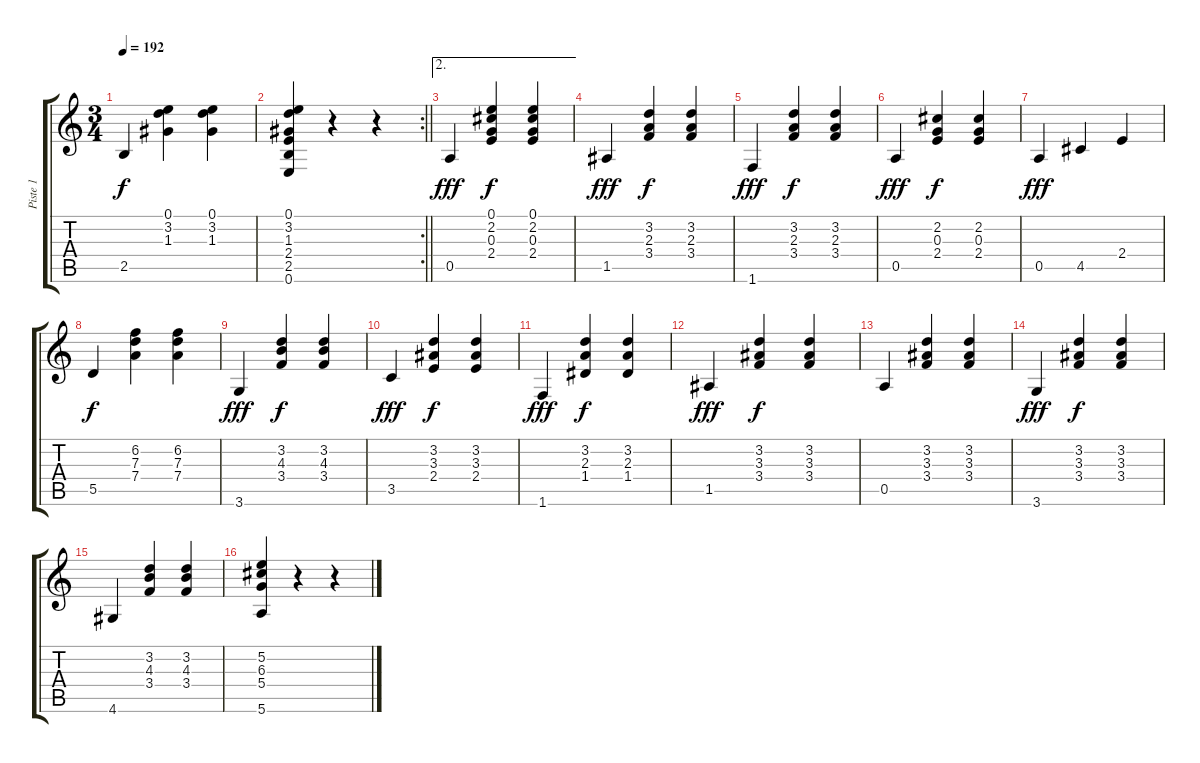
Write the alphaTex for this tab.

\track ("Piste 1" "Piste 1") {instrument acousticguitarnylon}
\staff {score tabs}
\tuning (E4 B3 G3 D3 A2 E2) {hide}
\ts (3 4)
\tempo 192
\clef g2
\ks c
2.5.4{dy f} (0.1 3.2 1.3).4 (0.1 3.2 1.3).4 |
\rc 2
\barLineRight lightlight
(0.1 3.2 1.3 2.4 2.5 0.6).4 r.4 r.4 |
\ae 2
0.5.4{dy fff} (0.1 2.2 0.3 2.4).4{dy f} (0.1 2.2 0.3 2.4).4 |
1.5.4{dy fff} (3.2 2.3 3.4).4{dy f} (3.2 2.3 3.4).4 |
1.6.4{dy fff} (3.2 2.3 3.4).4{dy f} (3.2 2.3 3.4).4 |
0.5.4{dy fff} (2.2 0.3 2.4).4{dy f} (2.2 0.3 2.4).4 |
0.5.4{dy fff} 4.5.4 2.4.4 |
5.5.4{dy f} (6.2 7.3 7.4).4 (6.2 7.3 7.4).4 |
3.6.4{dy fff} (3.2 4.3 3.4).4{dy f} (3.2 4.3 3.4).4 |
3.5.4{dy fff} (3.2 3.3 2.4).4{dy f} (3.2 3.3 2.4).4 |
1.6.4{dy fff} (3.2 2.3 1.4).4{dy f} (3.2 2.3 1.4).4 |
1.5.4{dy fff} (3.2 3.3 3.4).4{dy f} (3.2 3.3 3.4).4 |
0.5.4 (3.2 3.3 3.4).4 (3.2 3.3 3.4).4 |
3.6.4{dy fff} (3.2 3.3 3.4).4{dy f} (3.2 3.3 3.4).4 |
4.6.4 (3.2 4.3 3.4).4 (3.2 4.3 3.4).4 |
(5.2 6.3 5.4 5.6).4 r.4 r.4
